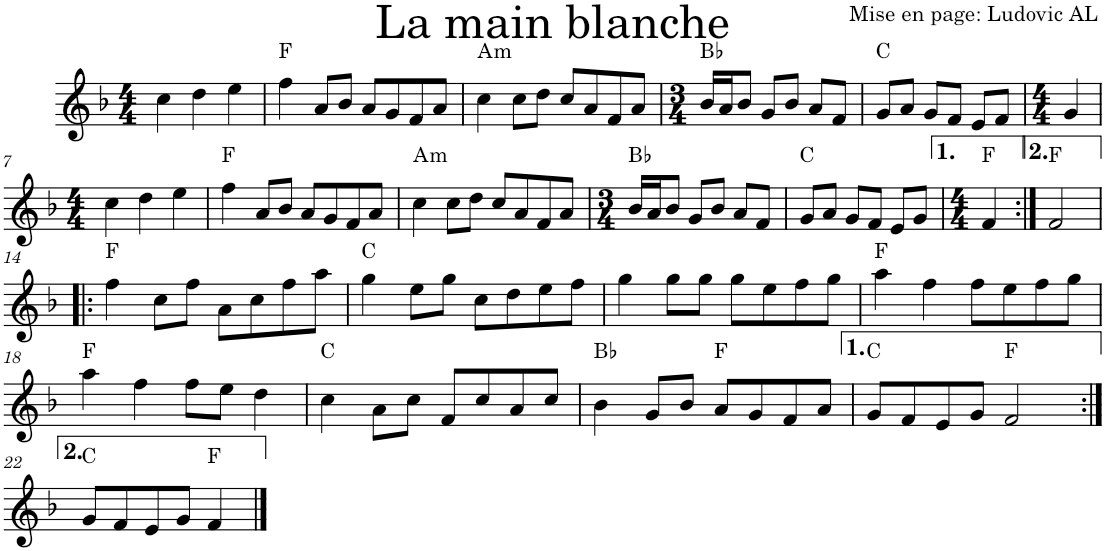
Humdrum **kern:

**kern	**harte
*part1	*part1
*staff1	*
*I"Violon	*
*I'Vln.	*
*clefG2	*
*k[b-]	*
*M4/4	*
=1	=1
4cc\	.
4dd\	.
4ee\	.
=2	=2
4ff\	F:maj
8a/L	.
8b-/J	.
8a/L	.
8g/	.
8f/	.
8a/J	.
=3	=3
!	!LO:H:kt=m
4cc\	A:min
8cc\L	.
8dd\J	.
8cc/L	.
8a/	.
8f/	.
8a/J	.
=4	=4
*M3/4	*
16b-/LL	Bb:maj
16a/J	.
8b-/J	.
8g/L	.
8b-/J	.
8a/L	.
8f/J	.
=5	=5
8g/L	C:maj
8a/J	.
8g/L	.
8f/J	.
8e/L	.
8f/J	.
=6	=6
*M4/4	*
4g/	.
!!LO:LB:g=z
=7	=7
*M4/4	*
4cc\	.
4dd\	.
4ee\	.
=8	=8
4ff\	F:maj
8a/L	.
8b-/J	.
8a/L	.
8g/	.
8f/	.
8a/J	.
=9	=9
!	!LO:H:kt=m
4cc\	A:min
8cc\L	.
8dd\J	.
8cc/L	.
8a/	.
8f/	.
8a/J	.
=10	=10
*M3/4	*
16b-/LL	Bb:maj
16a/J	.
8b-/J	.
8g/L	.
8b-/J	.
8a/L	.
8f/J	.
=11	=11
8g/L	C:maj
8a/J	.
8g/L	.
8f/J	.
8e/L	.
8g/J	.
=12	=12
*M4/4	*
4f/	F:maj
=13:|!	=13:|!
2f/	F:maj
!!LO:LB:g=z
=14!|:	=14!|:
4ff\	F:maj
8cc\L	.
8ff\J	.
8a\L	.
8cc\	.
8ff\	.
8aa\J	.
=15	=15
4gg\	C:maj
8ee\L	.
8gg\J	.
8cc\L	.
8dd\	.
8ee\	.
8ff\J	.
=16	=16
4gg\	.
8gg\L	.
8gg\J	.
8gg\L	.
8ee\	.
8ff\	.
8gg\J	.
=17	=17
4aa\	F:maj
4ff\	.
8ff\L	.
8ee\	.
8ff\	.
8gg\J	.
!!LO:LB:g=z
=18	=18
4aa\	F:maj
4ff\	.
8ff\L	.
8ee\J	.
4dd\	.
=19	=19
4cc\	C:maj
8a\L	.
8cc\J	.
8f/L	.
8cc/	.
8a/	.
8cc/J	.
=20	=20
4b-\	Bb:maj
8g/L	.
8b-/J	.
8a/L	F:maj
8g/	.
8f/	.
8a/J	.
=21	=21
8g/L	C:maj
8f/	.
8e/	.
8g/J	.
2f/	F:maj
!!LO:LB:g=z
=22:|!	=22:|!
8g/L	C:maj
8f/	.
8e/	.
8g/J	.
4f/	F:maj
==	==
*-	*-
